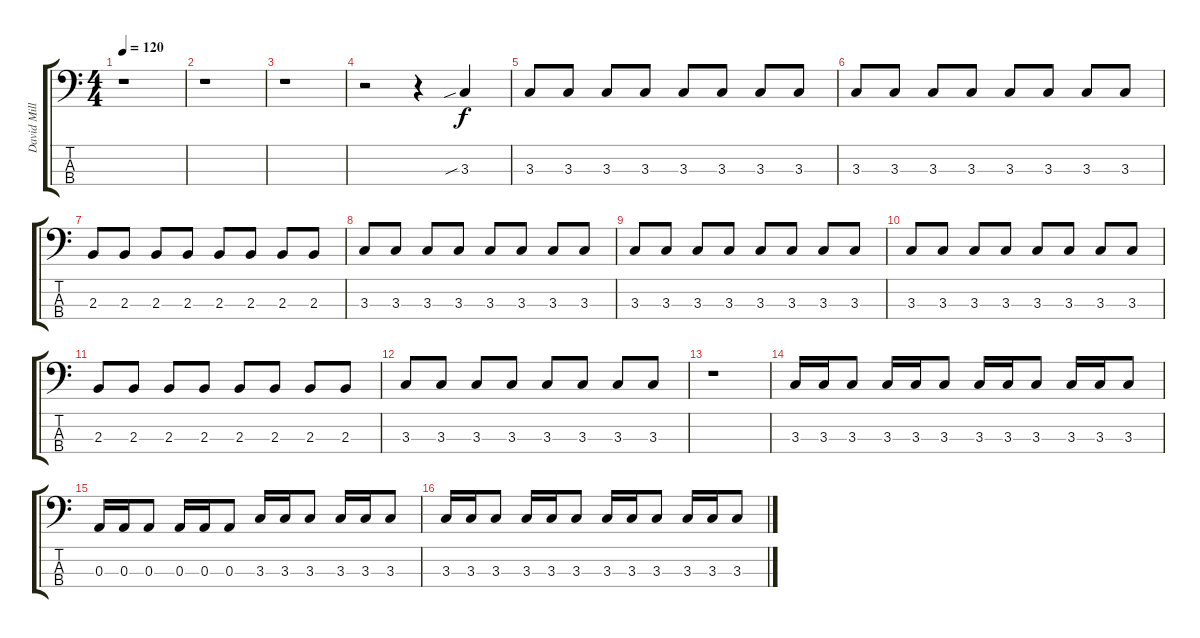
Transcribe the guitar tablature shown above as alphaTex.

\track ("David Millan" "David Mill") {instrument electricbasspick}
\staff {score tabs}
\tuning (G2 D2 A1 E1) {hide}
\ts (4 4)
\tempo 120
\clef f4
\ks c
r.1{dy f instrument electricbasspick} |
r.1 |
r.1 |
r.2 r.4 3.3{sib}.4 |
3.3.8 3.3.8 3.3.8 3.3.8 3.3.8 3.3.8 3.3.8 3.3.8 |
3.3.8 3.3.8 3.3.8 3.3.8 3.3.8 3.3.8 3.3.8 3.3.8 |
2.3.8 2.3.8 2.3.8 2.3.8 2.3.8 2.3.8 2.3.8 2.3.8 |
3.3.8 3.3.8 3.3.8 3.3.8 3.3.8 3.3.8 3.3.8 3.3.8 |
3.3.8 3.3.8 3.3.8 3.3.8 3.3.8 3.3.8 3.3.8 3.3.8 |
3.3.8 3.3.8 3.3.8 3.3.8 3.3.8 3.3.8 3.3.8 3.3.8 |
2.3.8 2.3.8 2.3.8 2.3.8 2.3.8 2.3.8 2.3.8 2.3.8 |
3.3.8 3.3.8 3.3.8 3.3.8 3.3.8 3.3.8 3.3.8 3.3.8 |
r.1 |
3.3.16 3.3.16 3.3.8 3.3.16 3.3.16 3.3.8 3.3.16 3.3.16 3.3.8 3.3.16 3.3.16 3.3.8 |
0.3.16 0.3.16 0.3.8 0.3.16 0.3.16 0.3.8 3.3.16 3.3.16 3.3.8 3.3.16 3.3.16 3.3.8 |
3.3.16 3.3.16 3.3.8 3.3.16 3.3.16 3.3.8 3.3.16 3.3.16 3.3.8 3.3.16 3.3.16 3.3.8
